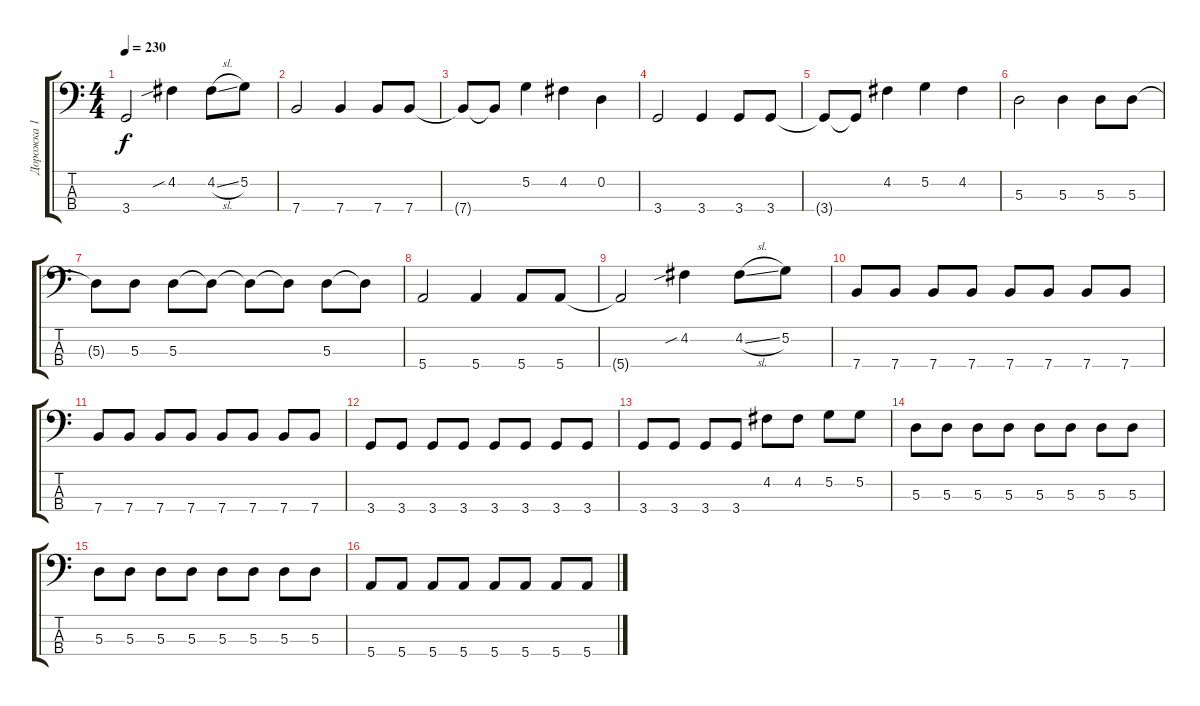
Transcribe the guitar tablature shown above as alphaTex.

\track ("Дорожка 1" "Дорожка 1") {instrument electricbasspick}
\staff {score tabs}
\tuning (G2 D2 A1 E1) {hide}
\ts (4 4)
\tempo 230
\clef f4
\ks c
3.4{t}.2{dy f} 4.2{sib}.4 4.2{sl}.8 5.2.8 |
7.4.2 7.4.4 7.4.8 7.4.8 |
7.4{t}.8 7.4{t}.8 5.2.4 4.2.4 0.2.4 |
3.4.2 3.4.4 3.4.8 3.4.8 |
3.4{t}.8 3.4{t}.8 4.2.4 5.2.4 4.2.4 |
5.3.2 5.3.4 5.3.8 5.3.8 |
5.3{t}.8 5.3.8 5.3.8 5.3{t}.8 5.3{t}.8 5.3{t}.8 5.3.8 5.3{t}.8 |
5.4.2 5.4.4 5.4.8 5.4.8 |
5.4{t}.2 4.2{sib}.4 4.2{sl}.8 5.2.8 |
7.4.8 7.4.8 7.4.8 7.4.8 7.4.8 7.4.8 7.4.8 7.4.8 |
7.4.8 7.4.8 7.4.8 7.4.8 7.4.8 7.4.8 7.4.8 7.4.8 |
3.4.8 3.4.8 3.4.8 3.4.8 3.4.8 3.4.8 3.4.8 3.4.8 |
3.4.8 3.4.8 3.4.8 3.4.8 4.2.8 4.2.8 5.2.8 5.2.8 |
5.3.8 5.3.8 5.3.8 5.3.8 5.3.8 5.3.8 5.3.8 5.3.8 |
5.3.8 5.3.8 5.3.8 5.3.8 5.3.8 5.3.8 5.3.8 5.3.8 |
5.4.8 5.4.8 5.4.8 5.4.8 5.4.8 5.4.8 5.4.8 5.4.8
